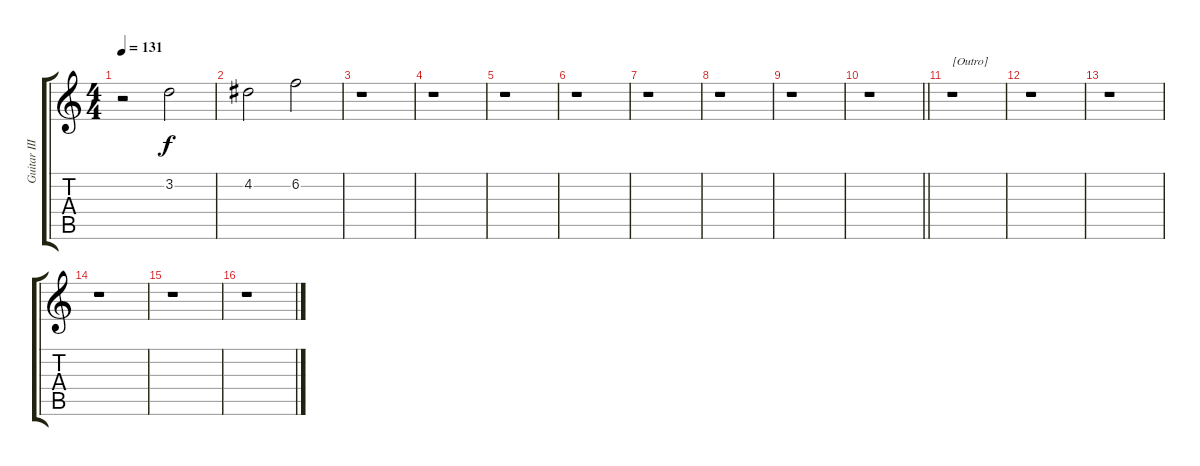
\track ("Guitar III" "Guitar III") {instrument acousticguitarsteel}
\staff {score tabs}
\tuning (E4 B3 G3 D3 A2 E2) {hide}
\ts (4 4)
\tempo 131
\clef g2
\ks c
r.2{dy f} 3.2.2 |
4.2.2 6.2.2 |
r.1 |
r.1 |
r.1 |
r.1 |
r.1 |
r.1 |
r.1 |
\barLineRight lightlight
r.1 |
r.1{txt "[Outro]"} |
r.1 |
r.1 |
r.1 |
r.1 |
r.1
